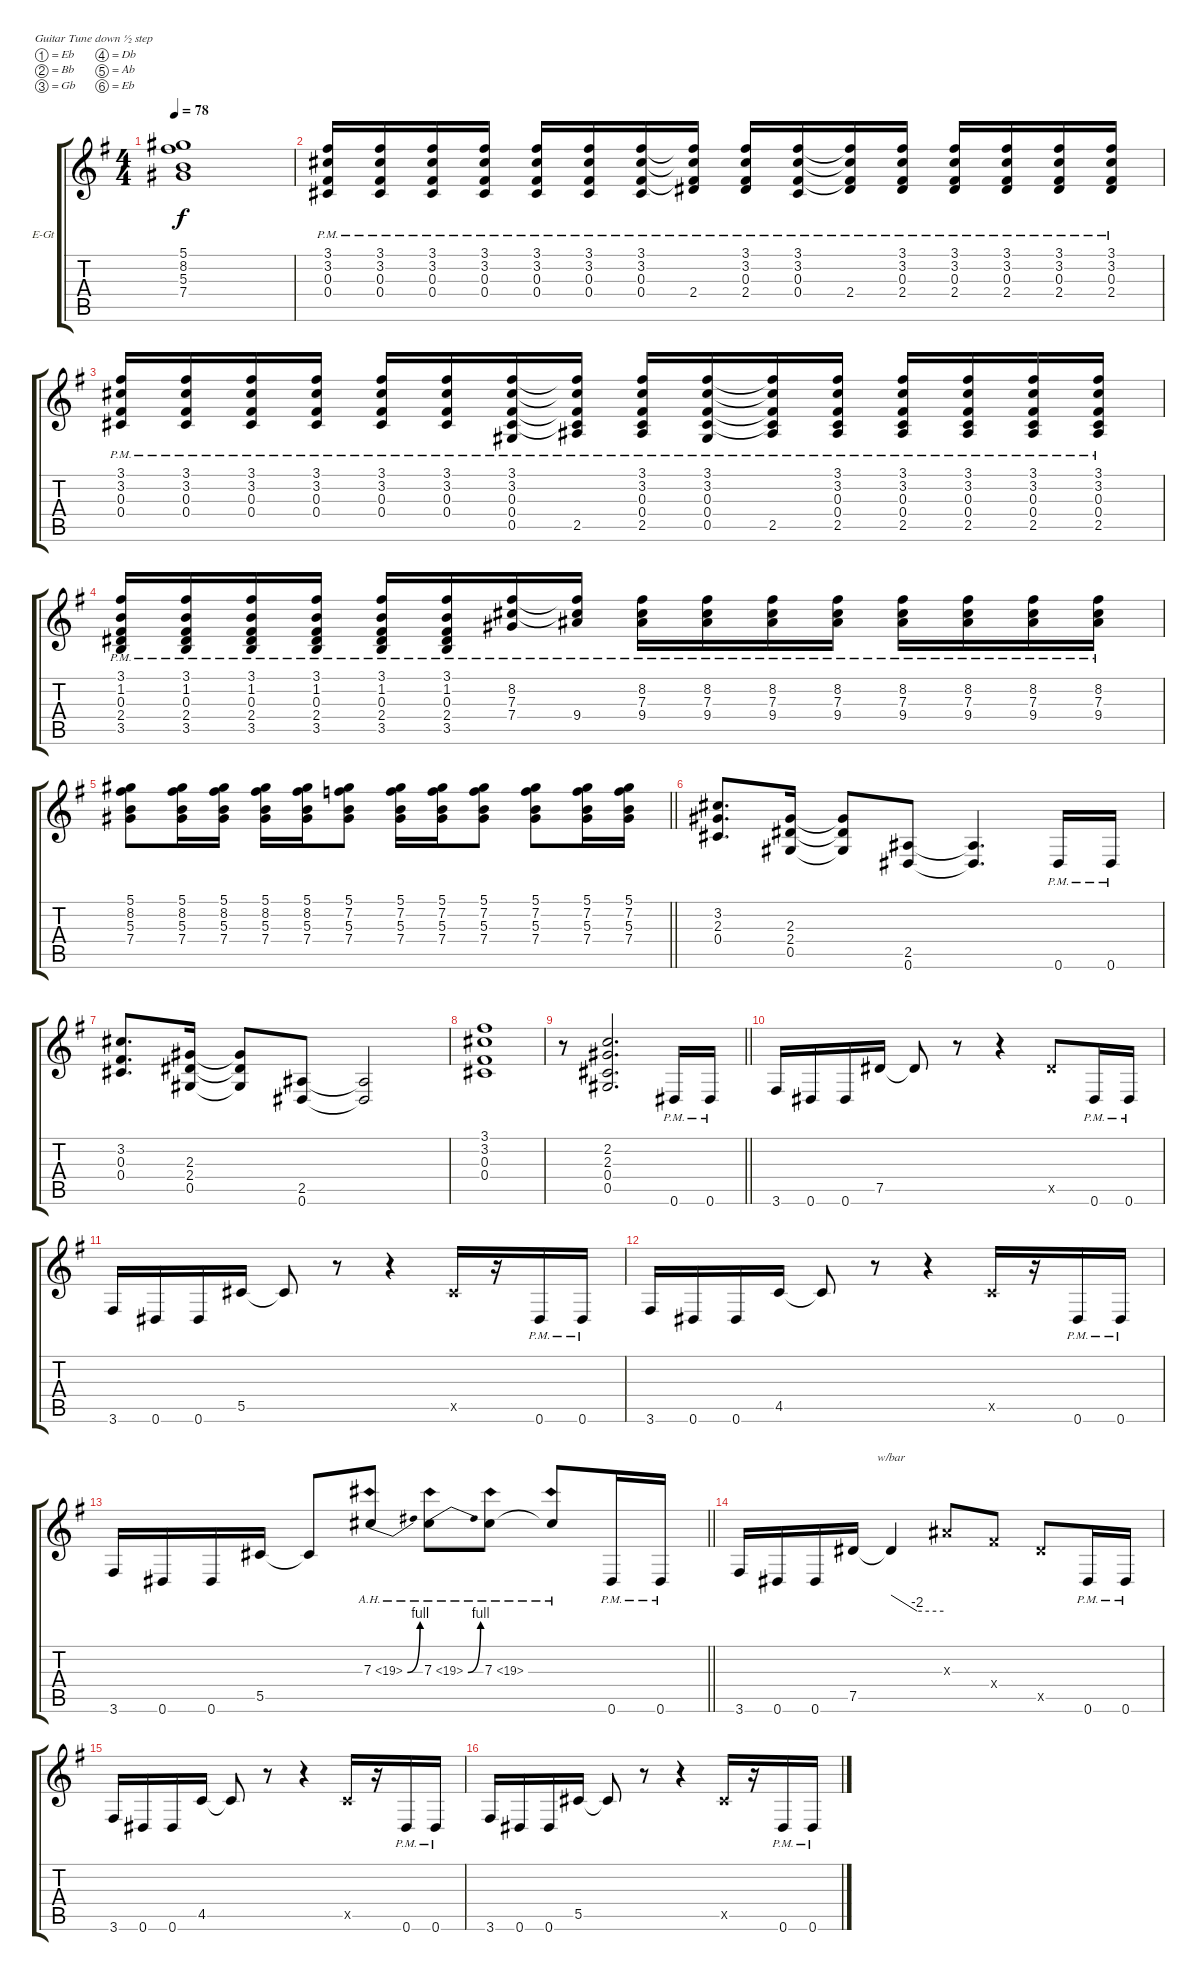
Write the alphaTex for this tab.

\bracketExtendMode groupsimilarinstruments
\firstSystemTrackNameOrientation horizontal
\otherSystemsTrackNameOrientation horizontal
\track ("Untitled" "E-Gt") {instrument distortionguitar}
\staff {score tabs}
\tuning (Eb4 Bb3 Gb3 Db3 Ab2 Eb2)
\ts (4 4)
\tempo 78
\clef g2
\ks g
(5.1 8.2 5.3 7.4).1{dy f} |
(3.1{pm} 3.2{pm} 0.3{pm} 0.4{pm}).16 (3.1{pm} 3.2{pm} 0.3{pm} 0.4{pm}).16 (3.1{pm} 3.2{pm} 0.3{pm} 0.4{pm}).16 (3.1{pm} 3.2{pm} 0.3{pm} 0.4{pm}).16 (3.1{pm} 3.2{pm} 0.3{pm} 0.4{pm}).16 (3.1{pm} 3.2{pm} 0.3{pm} 0.4{pm}).16 (3.1{pm} 3.2{pm} 0.3{pm} 0.4{pm}).16 (3.1{pm t} 3.2{pm t} 0.3{pm t} 2.4{pm}).16 (3.1{pm} 3.2{pm} 0.3{pm} 2.4{pm}).16 (3.1{pm} 3.2{pm} 0.3{pm} 0.4{pm}).16 (3.1{pm t} 3.2{pm t} 0.3{pm t} 2.4{pm}).16 (3.1{pm} 3.2{pm} 0.3{pm} 2.4{pm}).16 (3.1{pm} 3.2{pm} 0.3{pm} 2.4{pm}).16 (3.1{pm} 3.2{pm} 0.3{pm} 2.4{pm}).16 (3.1{pm} 3.2{pm} 0.3{pm} 2.4{pm}).16 (3.1{pm} 3.2{pm} 0.3{pm} 2.4{pm}).16 |
(3.1{pm} 3.2{pm} 0.3{pm} 0.4{pm}).16 (3.1{pm} 3.2{pm} 0.3{pm} 0.4{pm}).16 (3.1{pm} 3.2{pm} 0.3{pm} 0.4{pm}).16 (3.1{pm} 3.2{pm} 0.3{pm} 0.4{pm}).16 (3.1{pm} 3.2{pm} 0.3{pm} 0.4{pm}).16 (3.1{pm} 3.2{pm} 0.3{pm} 0.4{pm}).16 (3.1{pm} 3.2{pm} 0.3{pm} 0.4{pm} 0.5{pm}).16 (3.1{pm t} 3.2{pm t} 0.3{pm t} 0.4{pm t} 2.5{pm}).16 (3.1{pm} 3.2{pm} 0.3{pm} 0.4{pm} 2.5{pm}).16 (3.1{pm} 3.2{pm} 0.3{pm} 0.4{pm} 0.5{pm}).16 (3.1{pm t} 3.2{pm t} 0.3{pm t} 0.4{pm t} 2.5{pm}).16 (3.1{pm} 3.2{pm} 0.3{pm} 0.4{pm} 2.5{pm}).16 (3.1{pm} 3.2{pm} 0.3{pm} 0.4{pm} 2.5{pm}).16 (3.1{pm} 3.2{pm} 0.3{pm} 0.4{pm} 2.5{pm}).16 (3.1{pm} 3.2{pm} 0.3{pm} 0.4{pm} 2.5{pm}).16 (3.1{pm} 3.2{pm} 0.3{pm} 0.4{pm} 2.5{pm}).16 |
(3.1{pm} 1.2{pm} 0.3{pm} 2.4{pm} 3.5{pm}).16 (3.1{pm} 1.2{pm} 0.3{pm} 2.4{pm} 3.5{pm}).16 (3.1{pm} 1.2{pm} 0.3{pm} 2.4{pm} 3.5{pm}).16 (3.1{pm} 1.2{pm} 0.3{pm} 2.4{pm} 3.5{pm}).16 (3.1{pm} 1.2{pm} 0.3{pm} 2.4{pm} 3.5{pm}).16 (3.1{pm} 1.2{pm} 0.3{pm} 2.4{pm} 3.5{pm}).16 (8.2{pm} 7.3{pm} 7.4{pm}).16 (8.2{pm t} 7.3{pm t} 9.4{pm}).16 (8.2{pm} 7.3{pm} 9.4{pm}).16 (8.2{pm} 7.3{pm} 9.4{pm}).16 (8.2{pm} 7.3{pm} 9.4{pm}).16 (8.2{pm} 7.3{pm} 9.4{pm}).16 (8.2{pm} 7.3{pm} 9.4{pm}).16 (8.2{pm} 7.3{pm} 9.4{pm}).16 (8.2{pm} 7.3{pm} 9.4{pm}).16 (8.2{pm} 7.3{pm} 9.4{pm}).16 |
\barLineRight lightlight
(5.1 8.2 5.3 7.4).8 (5.1 8.2 5.3 7.4).16 (5.1 8.2 5.3 7.4).16 (5.1 8.2 5.3 7.4).16 (5.1 8.2 5.3 7.4).16 (5.1 7.2 5.3 7.4).8 (5.1 7.2 5.3 7.4).16 (5.1 7.2 5.3 7.4).16 (5.1 7.2 5.3 7.4).8 (5.1 7.2 5.3 7.4).8 (5.1 7.2 5.3 7.4).16 (5.1 7.2 5.3 7.4).16 |
(3.2 2.3 0.4).8{d} (2.3 2.4 0.5).16 (2.3{t} 2.4{t} 0.5{t}).8 (2.5 0.6).8 (2.5{t} 0.6{t}).4{d} 0.6{pm}.16 0.6{pm}.16 |
(3.2 0.3 0.4).8{d} (2.3 2.4 0.5).16 (2.3{t} 2.4{t} 0.5{t}).8 (2.5 0.6).8 (2.5{t} 0.6{t}).2 |
(3.1 3.2 0.3 0.4).1 |
\barLineRight lightlight
r.8 (2.2 2.3 0.4 0.5).2{d} 0.6{pm}.16 0.6{pm}.16 |
\section ("" " ")
3.6.16 0.6.16 0.6.16 7.5.16 7.5{t}.8 r.8 r.4 7.5{x}.8 0.6{pm}.16 0.6{pm}.16 |
3.6.16 0.6.16 0.6.16 5.5.16 5.5{t}.8 r.8 r.4 5.5{x}.16 r.16 0.6{pm}.16 0.6{pm}.16 |
3.6.16 0.6.16 0.6.16 4.5.16 4.5{t}.8 r.8 r.4 4.5{x}.16 r.16 0.6{pm}.16 0.6{pm}.16 |
\barLineRight lightlight
3.6.16 0.6.16 0.6.16 5.5.16 5.5{t}.8 7.3{be (bend 0 0 60 4) ah 12}.8 7.3{be (bend 0 0 60 4) ah 12}.8 7.3{ah 12}.8 7.3{ah 12 t}.8 0.6{pm}.16 0.6{pm}.16 |
\section ("" " ")
3.6.16 0.6.16 0.6.16 7.5.16 7.5{t}.4{tbe (custom default 0 0 30 -8 60 -8)} 4.3{x}.8 5.4{x}.8 7.5{x}.8 0.6{pm}.16 0.6{pm}.16 |
3.6.16 0.6.16 0.6.16 4.5.16 4.5{t}.8 r.8 r.4 4.5{x}.16 r.16 0.6{pm}.16 0.6{pm}.16 |
3.6.16 0.6.16 0.6.16 5.5.16 5.5{t}.8 r.8 r.4 5.5{x}.16 r.16 0.6{pm}.16 0.6{pm}.16
